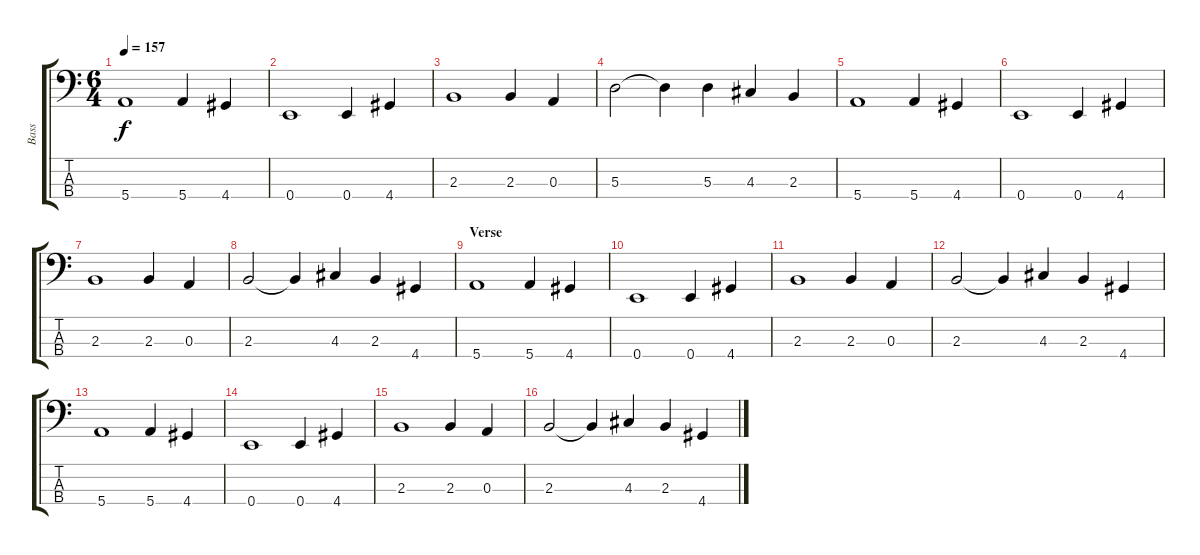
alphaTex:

\track ("Bass" "Bass") {instrument electricbassfinger}
\staff {score tabs}
\tuning (G2 D2 A1 E1) {hide}
\ts (6 4)
\tempo 157
\clef f4
\ks c
5.4.1{dy f} 5.4.4 4.4.4 |
0.4.1 0.4.4 4.4.4 |
2.3.1 2.3.4 0.3.4 |
5.3.2 5.3{t}.4 5.3.4 4.3.4 2.3.4 |
5.4.1 5.4.4 4.4.4 |
0.4.1 0.4.4 4.4.4 |
2.3.1 2.3.4 0.3.4 |
2.3.2 2.3{t}.4 4.3.4 2.3.4 4.4.4 |
\section ("" "Verse")
5.4.1 5.4.4 4.4.4 |
0.4.1 0.4.4 4.4.4 |
2.3.1 2.3.4 0.3.4 |
2.3.2 2.3{t}.4 4.3.4 2.3.4 4.4.4 |
5.4.1 5.4.4 4.4.4 |
0.4.1 0.4.4 4.4.4 |
2.3.1 2.3.4 0.3.4 |
2.3.2 2.3{t}.4 4.3.4 2.3.4 4.4.4
